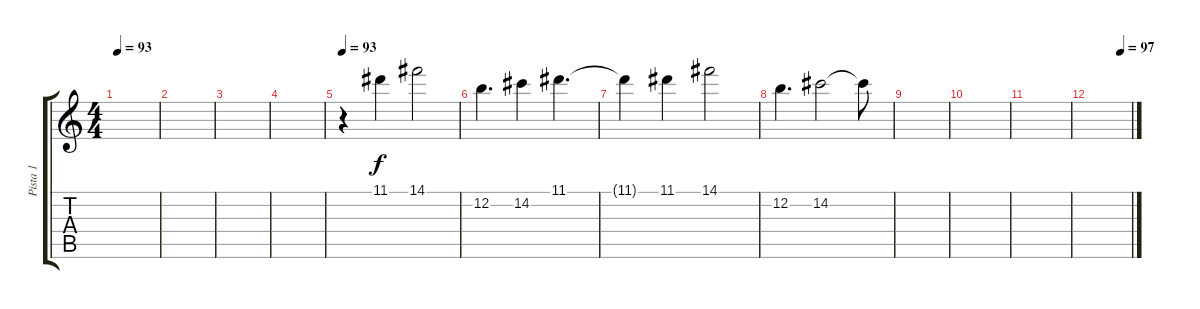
\track ("Pista 1" "Pista 1") {instrument electricguitarjazz}
\staff {score tabs}
\tuning (E4 B3 G3 D3 A2 E2) {hide}
\ts (4 4)
\tempo 93
\clef g2
\ks c
|
|
|
|
\tempo 93
r.4 11.1.4 14.1.2 |
12.2.4{d} 14.2.4 11.1.4{d} |
11.1{t}.4 11.1.4 14.1.2 |
12.2.4{d} 14.2.2 14.2{t}.8 |
|
|
|
\tempo (97 0.75)
